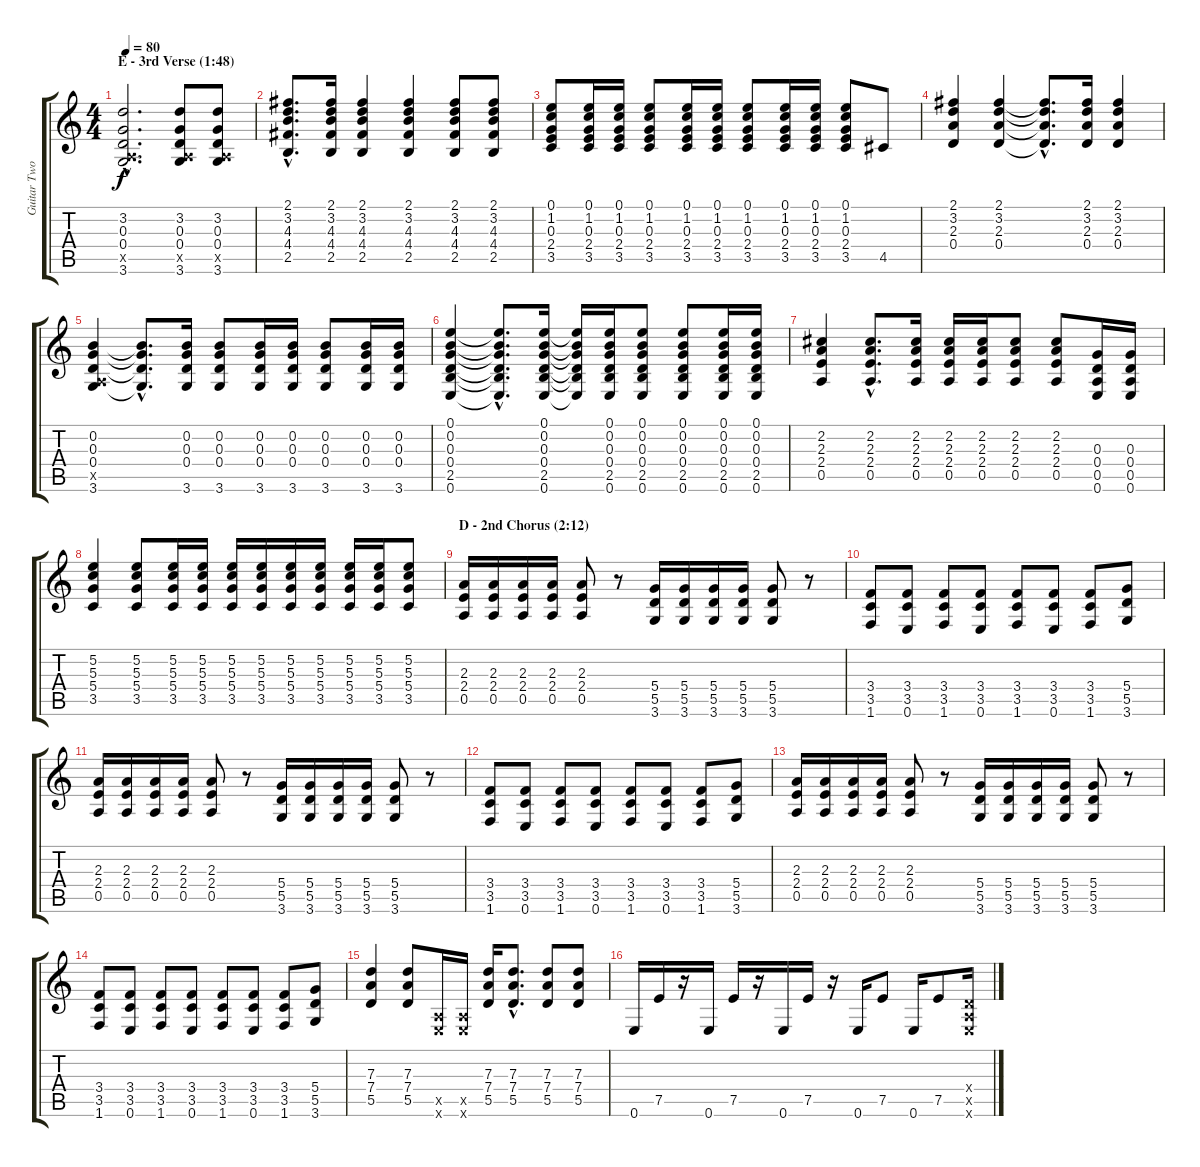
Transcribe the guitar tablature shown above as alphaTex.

\track ("Guitar Two" "Guitar Two") {instrument electricguitarclean}
\staff {score tabs}
\tuning (E4 B3 G3 D3 A2 E2) {hide}
\ts (4 4)
\section ("" "E - 3rd Verse (1:48)")
\tempo 80
\clef g2
\ks c
(3.2{hac} 0.3{hac} 0.4{hac} 0.5{hac x} 3.6{hac}).2{d dy f} (3.2 0.3 0.4 0.5{x} 3.6).8 (3.2 0.3 0.4 0.5{x} 3.6).8 |
(2.1{hac} 3.2{hac} 4.3{hac} 4.4{hac} 2.5{hac}).8{d} (2.1 3.2 4.3 4.4 2.5).16 (2.1 3.2 4.3 4.4 2.5).4 (2.1 3.2 4.3 4.4 2.5).4 (2.1 3.2 4.3 4.4 2.5).8 (2.1 3.2 4.3 4.4 2.5).8 |
(0.1 1.2 0.3 2.4 3.5).8 (0.1 1.2 0.3 2.4 3.5).16 (0.1 1.2 0.3 2.4 3.5).16 (0.1 1.2 0.3 2.4 3.5).8 (0.1 1.2 0.3 2.4 3.5).16 (0.1 1.2 0.3 2.4 3.5).16 (0.1 1.2 0.3 2.4 3.5).8 (0.1 1.2 0.3 2.4 3.5).16 (0.1 1.2 0.3 2.4 3.5).16 (0.1 1.2 0.3 2.4 3.5).8 4.5.8 |
(2.1 3.2 2.3 0.4).4 (2.1 3.2 2.3 0.4).4 (2.1{hac t} 3.2{hac t} 2.3{hac t} 0.4{hac t}).8{d} (2.1 3.2 2.3 0.4).16 (2.1 3.2 2.3 0.4).4 |
(0.2 0.3 0.4 0.5{x} 3.6).4 (0.2{hac t} 0.3{hac t} 0.4{hac t} 3.6{hac t}).8{d} (0.2 0.3 0.4 3.6).16 (0.2 0.3 0.4 3.6).8 (0.2 0.3 0.4 3.6).16 (0.2 0.3 0.4 3.6).16 (0.2 0.3 0.4 3.6).8 (0.2 0.3 0.4 3.6).16 (0.2 0.3 0.4 3.6).16 |
(0.1 0.2 0.3 0.4 2.5 0.6).4 (0.1{hac t} 0.2{hac t} 0.3{hac t} 0.4{hac t} 2.5{hac t} 0.6{hac t}).8{d} (0.1 0.2 0.3 0.4 2.5 0.6).16 (0.1{t} 0.2{t} 0.3{t} 0.4{t} 2.5{t} 0.6{t}).16 (0.1 0.2 0.3 0.4 2.5 0.6).16 (0.1 0.2 0.3 0.4 2.5 0.6).8 (0.1 0.2 0.3 0.4 2.5 0.6).8 (0.1 0.2 0.3 0.4 2.5 0.6).16 (0.1 0.2 0.3 0.4 2.5 0.6).16 |
(2.2 2.3 2.4 0.5).4 (2.2{hac} 2.3{hac} 2.4{hac} 0.5{hac}).8{d} (2.2 2.3 2.4 0.5).16 (2.2 2.3 2.4 0.5).16 (2.2 2.3 2.4 0.5).16 (2.2 2.3 2.4 0.5).8 (2.2 2.3 2.4 0.5).8 (0.3 0.4 0.5 0.6).16 (0.3 0.4 0.5 0.6).16 |
(5.2 5.3 5.4 3.5).4 (5.2 5.3 5.4 3.5).8 (5.2 5.3 5.4 3.5).16 (5.2 5.3 5.4 3.5).16 (5.2 5.3 5.4 3.5).16 (5.2 5.3 5.4 3.5).16 (5.2 5.3 5.4 3.5).16 (5.2 5.3 5.4 3.5).16 (5.2 5.3 5.4 3.5).16 (5.2 5.3 5.4 3.5).16 (5.2 5.3 5.4 3.5).8 |
\section ("" "D - 2nd Chorus (2:12)")
(2.3 2.4 0.5).16 (2.3 2.4 0.5).16 (2.3 2.4 0.5).16 (2.3 2.4 0.5).16 (2.3 2.4 0.5).8 r.8 (5.4 5.5 3.6).16 (5.4 5.5 3.6).16 (5.4 5.5 3.6).16 (5.4 5.5 3.6).16 (5.4 5.5 3.6).8 r.8 |
(3.4 3.5 1.6).8 (3.4 3.5 0.6).8 (3.4 3.5 1.6).8 (3.4 3.5 0.6).8 (3.4 3.5 1.6).8 (3.4 3.5 0.6).8 (3.4 3.5 1.6).8 (5.4 5.5 3.6).8 |
(2.3 2.4 0.5).16 (2.3 2.4 0.5).16 (2.3 2.4 0.5).16 (2.3 2.4 0.5).16 (2.3 2.4 0.5).8 r.8 (5.4 5.5 3.6).16 (5.4 5.5 3.6).16 (5.4 5.5 3.6).16 (5.4 5.5 3.6).16 (5.4 5.5 3.6).8 r.8 |
(3.4 3.5 1.6).8 (3.4 3.5 0.6).8 (3.4 3.5 1.6).8 (3.4 3.5 0.6).8 (3.4 3.5 1.6).8 (3.4 3.5 0.6).8 (3.4 3.5 1.6).8 (5.4 5.5 3.6).8 |
(2.3 2.4 0.5).16 (2.3 2.4 0.5).16 (2.3 2.4 0.5).16 (2.3 2.4 0.5).16 (2.3 2.4 0.5).8 r.8 (5.4 5.5 3.6).16 (5.4 5.5 3.6).16 (5.4 5.5 3.6).16 (5.4 5.5 3.6).16 (5.4 5.5 3.6).8 r.8 |
(3.4 3.5 1.6).8 (3.4 3.5 0.6).8 (3.4 3.5 1.6).8 (3.4 3.5 0.6).8 (3.4 3.5 1.6).8 (3.4 3.5 0.6).8 (3.4 3.5 1.6).8 (5.4 5.5 3.6).8 |
(7.3 7.4 5.5).4 (7.3 7.4 5.5).8 (0.5{x} 0.6{x}).16 (0.5{x} 0.6{x}).16 (7.3 7.4 5.5).16 (7.3{hac} 7.4{hac} 5.5{hac}).8{d} (7.3 7.4 5.5).8 (7.3 7.4 5.5).8 |
0.6.16 7.5.16 r.16 0.6.16 7.5.16 r.16 0.6.16 7.5.16 r.16 0.6.16 7.5.8 0.6.16 7.5.8 (0.4{x} 0.5{x} 0.6{x}).16
